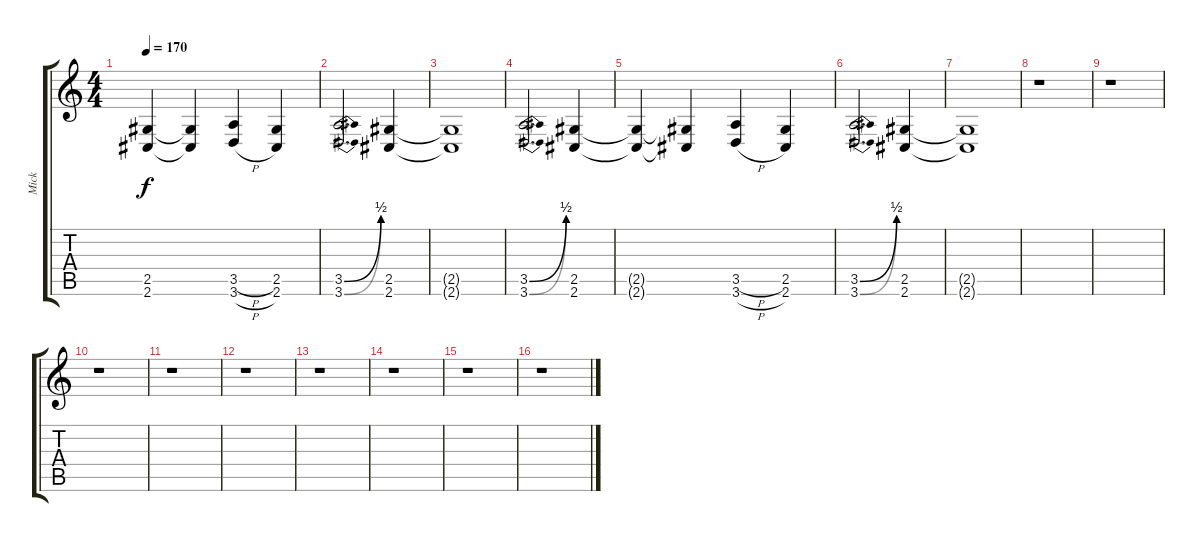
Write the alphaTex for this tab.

\track ("Mick" "Mick") {instrument distortionguitar}
\staff {score tabs}
\tuning (Db4 Ab3 E3 B2 Gb2 B1) {hide}
\ts (4 4)
\tempo 170
\clef g2
\ks c
(2.5{t} 2.6{t}).4{dy f} (2.5{t} 2.6{t}).4 (3.5{h} 3.6{h}).4 (2.5 2.6).4 |
(3.5{be (bend 0 0 60 2)} 3.6{be (bend 0 0 60 2)}).2{d} (2.5 2.6).4 |
(2.5{t} 2.6{t}).1 |
(3.5{be (bend 0 0 60 2)} 3.6{be (bend 0 0 60 2)}).2{d} (2.5 2.6).4 |
(2.5{t} 2.6{t}).4 (2.5{t} 2.6{t}).4 (3.5{h} 3.6{h}).4 (2.5 2.6).4 |
(3.5{be (bend 0 0 60 2)} 3.6{be (bend 0 0 60 2)}).2{d} (2.5 2.6).4 |
(2.5{t} 2.6{t}).1 |
r.1 |
r.1 |
r.1 |
r.1 |
r.1 |
r.1 |
r.1 |
r.1 |
r.1
